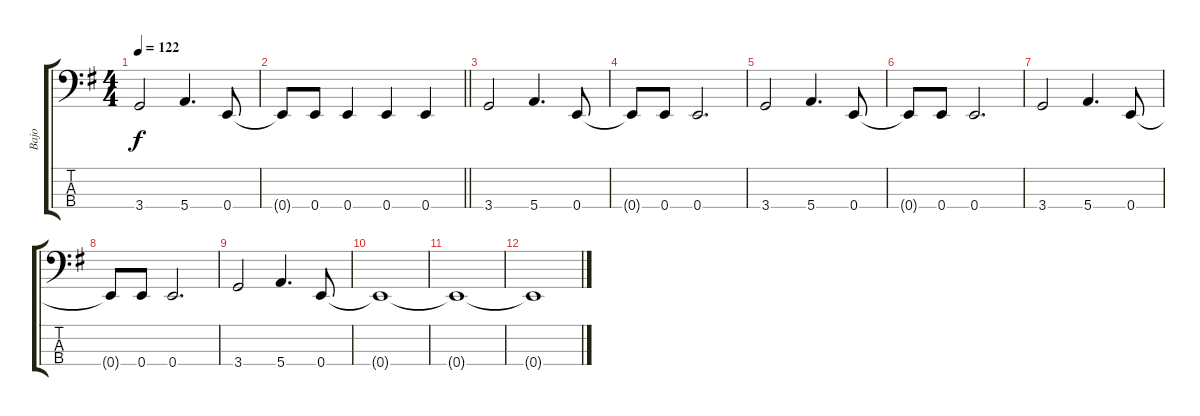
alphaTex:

\track ("Bajo" "Bajo") {instrument electricbassfinger}
\staff {score tabs}
\tuning (G2 D2 A1 E1) {hide}
\ts (4 4)
\tempo 122
\clef f4
\ks g
3.4.2{dy f} 5.4.4{d} 0.4.8 |
\barLineRight lightlight
0.4{t}.8 0.4.8 0.4.4 0.4.4 0.4.4 |
3.4.2 5.4.4{d} 0.4.8 |
0.4{t}.8 0.4.8 0.4.2{d} |
3.4.2 5.4.4{d} 0.4.8 |
0.4{t}.8 0.4.8 0.4.2{d} |
3.4.2 5.4.4{d} 0.4.8 |
0.4{t}.8 0.4.8 0.4.2{d} |
3.4.2 5.4.4{d} 0.4.8 |
0.4{t}.1 |
0.4{t}.1{volume 0} |
0.4{t}.1
